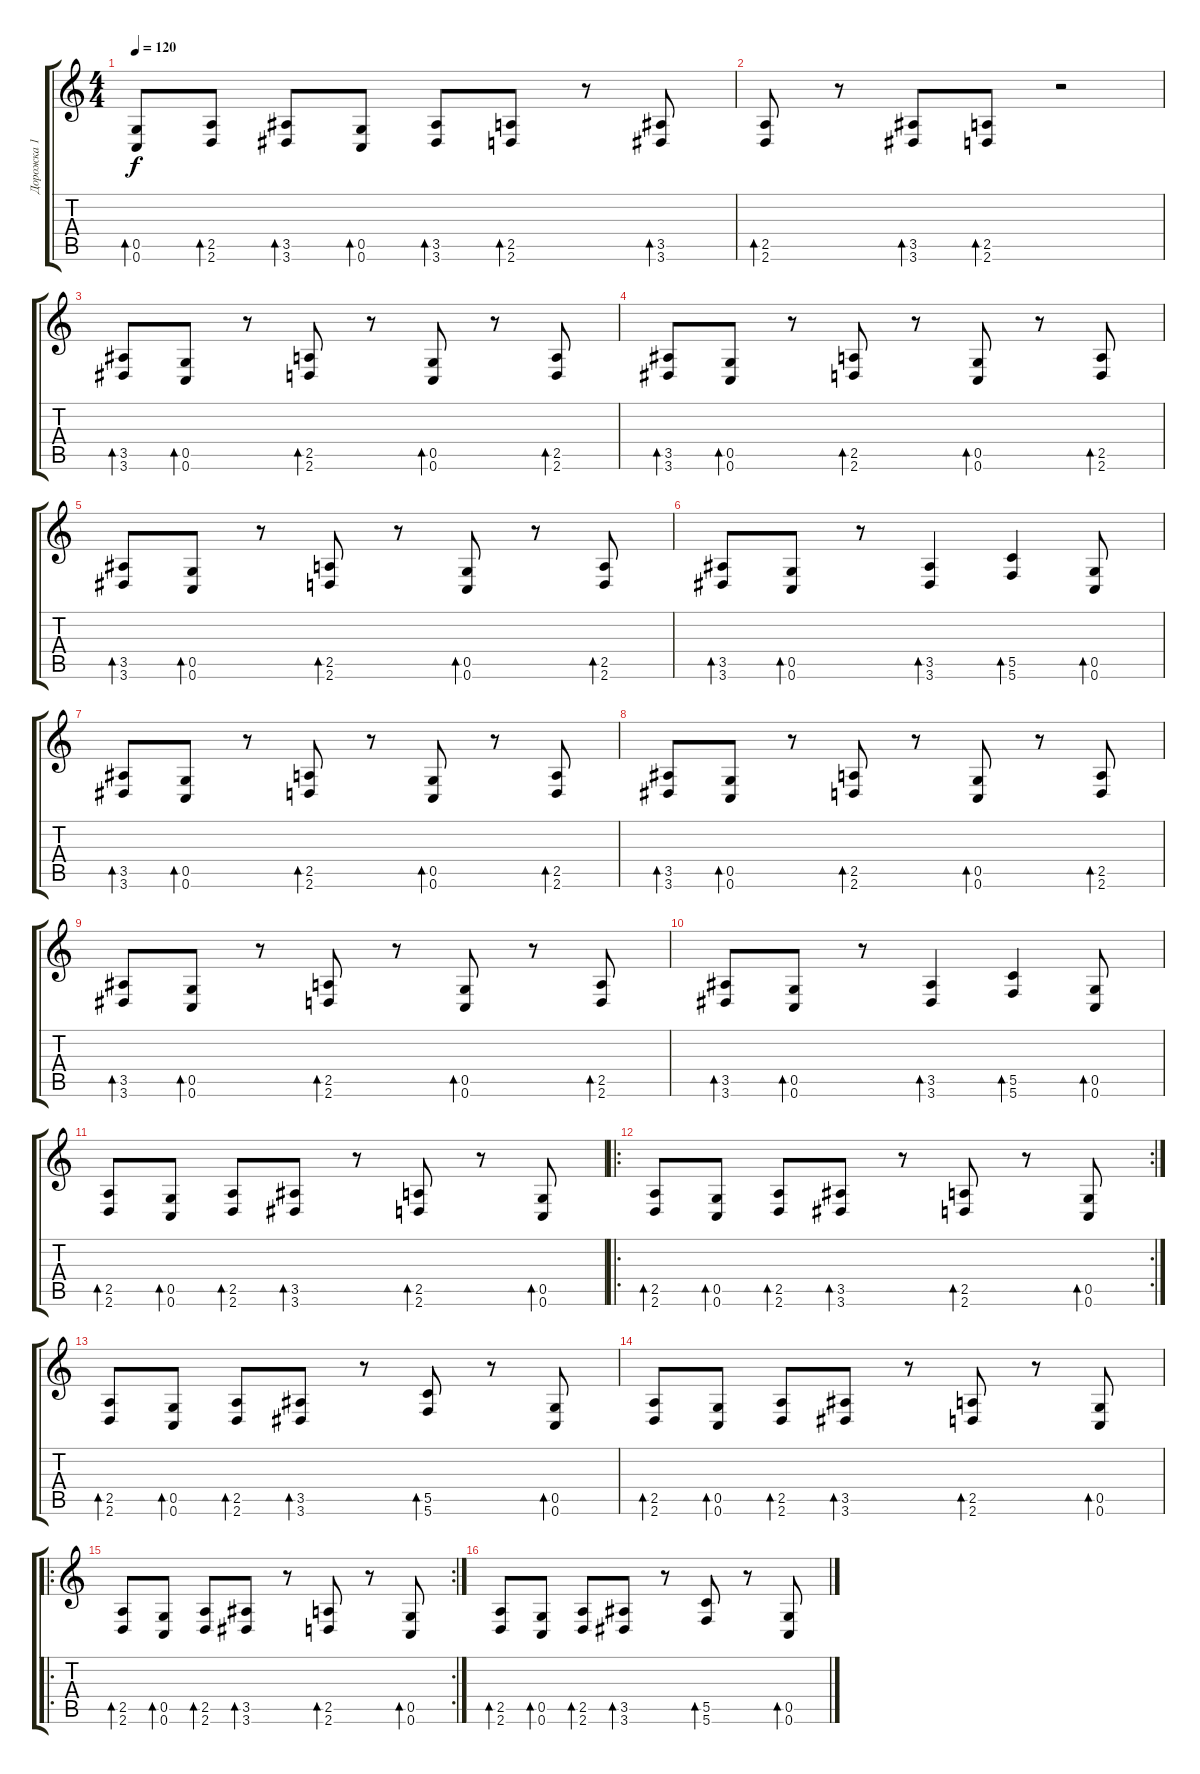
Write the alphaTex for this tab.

\track ("Дорожка 1" "Дорожка 1") {instrument distortionguitar}
\staff {score tabs}
\tuning (D4 A3 F3 C3 G2 C2) {hide}
\ts (4 4)
\tempo 120
\clef g2
\ks c
(0.5 0.6).8{bd 30 dy f} (2.5 2.6).8{bd 30} (3.5 3.6).8{bd 30} (0.5 0.6).8{bd 30} (3.5 3.6).8{bd 30} (2.5 2.6).8{bd 30} r.8 (3.5 3.6).8{bd 30} |
(2.5 2.6).8{bd 30} r.8 (3.5 3.6).8{bd 30} (2.5 2.6).8{bd 30} r.2 |
(3.5 3.6).8{bd 30} (0.5 0.6).8{bd 30} r.8 (2.5 2.6).8{bd 30} r.8 (0.5 0.6).8{bd 30} r.8 (2.5 2.6).8{bd 30} |
(3.5 3.6).8{bd 30} (0.5 0.6).8{bd 30} r.8 (2.5 2.6).8{bd 30} r.8 (0.5 0.6).8{bd 30} r.8 (2.5 2.6).8{bd 30} |
(3.5 3.6).8{bd 30} (0.5 0.6).8{bd 30} r.8 (2.5 2.6).8{bd 30} r.8 (0.5 0.6).8{bd 30} r.8 (2.5 2.6).8{bd 30} |
(3.5 3.6).8{bd 30} (0.5 0.6).8{bd 30} r.8 (3.5 3.6).4{bd 30} (5.5 5.6).4{bd 30} (0.5 0.6).8{bd 30} |
(3.5 3.6).8{bd 30} (0.5 0.6).8{bd 30} r.8 (2.5 2.6).8{bd 30} r.8 (0.5 0.6).8{bd 30} r.8 (2.5 2.6).8{bd 30} |
(3.5 3.6).8{bd 30} (0.5 0.6).8{bd 30} r.8 (2.5 2.6).8{bd 30} r.8 (0.5 0.6).8{bd 30} r.8 (2.5 2.6).8{bd 30} |
(3.5 3.6).8{bd 30} (0.5 0.6).8{bd 30} r.8 (2.5 2.6).8{bd 30} r.8 (0.5 0.6).8{bd 30} r.8 (2.5 2.6).8{bd 30} |
(3.5 3.6).8{bd 30} (0.5 0.6).8{bd 30} r.8 (3.5 3.6).4{bd 30} (5.5 5.6).4{bd 30} (0.5 0.6).8{bd 30} |
(2.5 2.6).8{bd 30} (0.5 0.6).8{bd 30} (2.5 2.6).8{bd 30} (3.5 3.6).8{bd 30} r.8 (2.5 2.6).8{bd 30} r.8 (0.5 0.6).8{bd 30} |
\ro
\rc 2
(2.5 2.6).8{bd 30} (0.5 0.6).8{bd 30} (2.5 2.6).8{bd 30} (3.5 3.6).8{bd 30} r.8 (2.5 2.6).8{bd 30} r.8 (0.5 0.6).8{bd 30} |
(2.5 2.6).8{bd 30} (0.5 0.6).8{bd 30} (2.5 2.6).8{bd 30} (3.5 3.6).8{bd 30} r.8 (5.5 5.6).8{bd 30} r.8 (0.5 0.6).8{bd 30} |
(2.5 2.6).8{bd 30} (0.5 0.6).8{bd 30} (2.5 2.6).8{bd 30} (3.5 3.6).8{bd 30} r.8 (2.5 2.6).8{bd 30} r.8 (0.5 0.6).8{bd 30} |
\ro
\rc 2
(2.5 2.6).8{bd 30} (0.5 0.6).8{bd 30} (2.5 2.6).8{bd 30} (3.5 3.6).8{bd 30} r.8 (2.5 2.6).8{bd 30} r.8 (0.5 0.6).8{bd 30} |
(2.5 2.6).8{bd 30} (0.5 0.6).8{bd 30} (2.5 2.6).8{bd 30} (3.5 3.6).8{bd 30} r.8 (5.5 5.6).8{bd 30} r.8 (0.5 0.6).8{bd 30}
